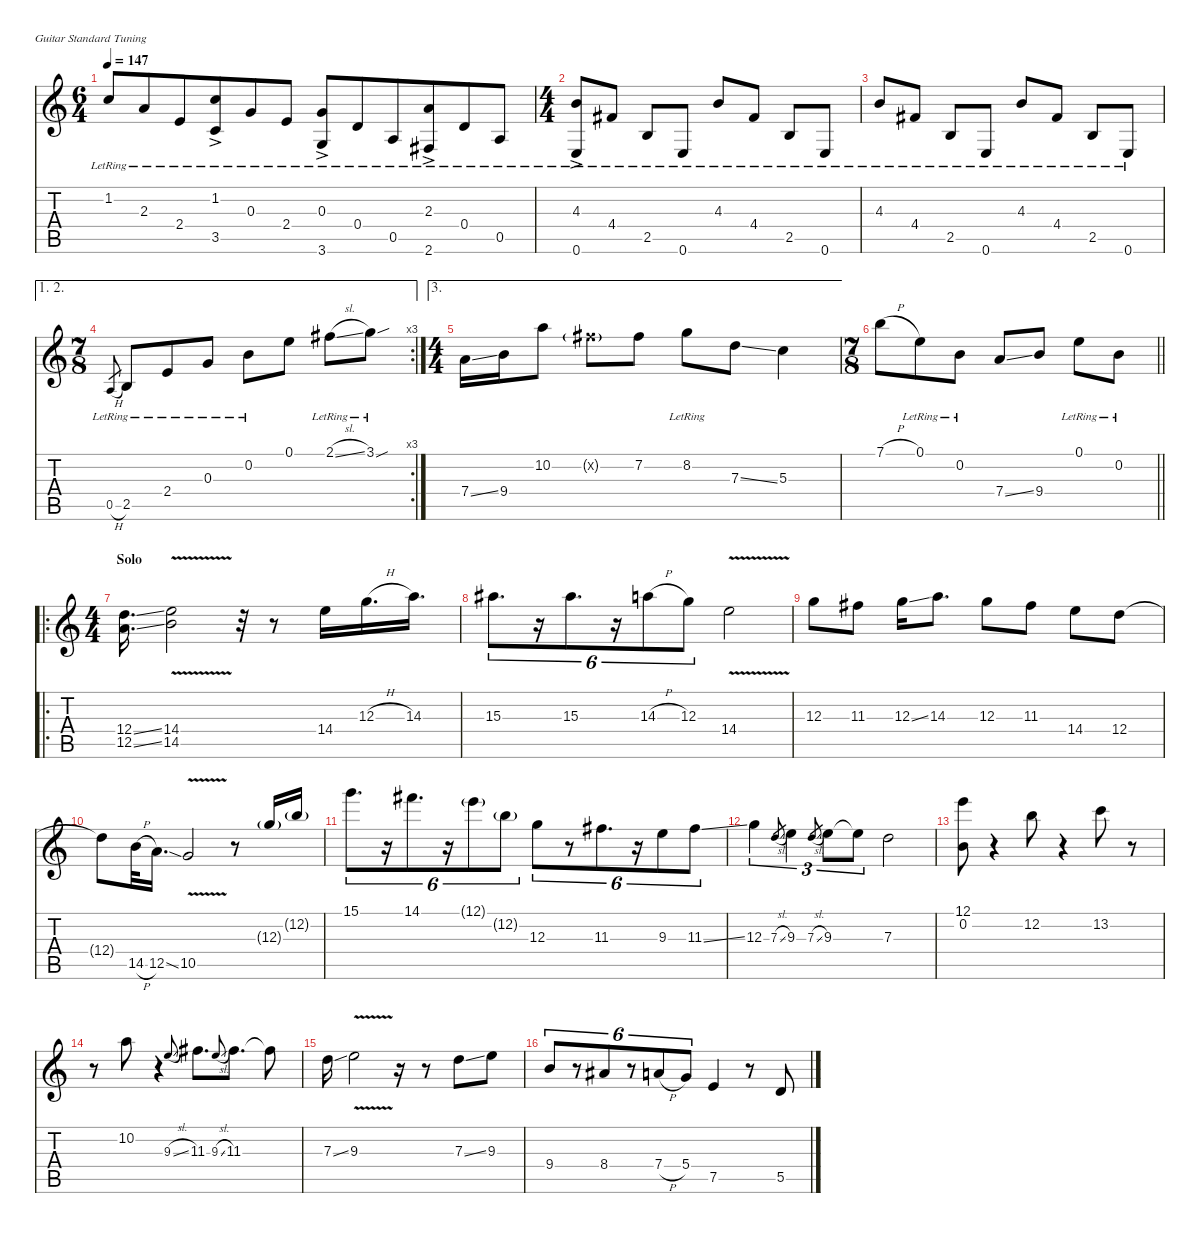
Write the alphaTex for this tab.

\defaultSystemsLayout 4
\hideDynamics
\bracketExtendMode nobrackets
\singleTrackTrackNamePolicy hidden
\multiTrackTrackNamePolicy hidden
\firstSystemTrackNameMode fullname
\otherSystemsTrackNameOrientation horizontal
\track ("Guitar 1" "s.guit.") {mute instrument acousticguitarsteel}
\staff {score tabs}
\tuning (E4 B3 G3 D3 A2 E2)
\ts (6 4)
\beaming (8 6 6)
\tempo 147
\clef g2
\ks c
1.2{lr}.8{dy mf beam Up} 2.3{lr}.8{beam Up} 2.4{lr}.8{beam Up} (1.2{ac lr} 3.5{lr}).8{dy f beam Up} 0.3{lr}.8{dy mf beam Up} 2.4{lr}.8{beam Up} (0.3{ac lr} 3.6{lr}).8{beam Up} 0.4{lr}.8{beam Up} 0.5{lr}.8{beam Up} (2.3{ac lr} 2.6{lr acc #}).8{dy f beam Up} 0.4{lr}.8{dy mf beam Up} 0.5{lr}.8{beam Up} |
\ts (4 4)
\beaming (8 2 2 2 2)
(4.3{ac lr} 0.6{lr}).8{beam Up} 4.4{lr acc #}.8{beam Up} 2.5{lr}.8{beam Up} 0.6{lr}.8{beam Up} 4.3{lr}.8{beam Up} 4.4{lr acc #}.8{beam Up} 2.5{lr}.8{beam Up} 0.6{lr}.8{beam Up} |
4.3{lr}.8{beam Up} 4.4{lr acc #}.8{beam Up} 2.5{lr}.8{beam Up} 0.6{lr}.8{beam Up} 4.3{lr}.8{beam Up} 4.4{lr acc #}.8{beam Up} 2.5{lr}.8{beam Up} 0.6{lr}.8{beam Up} |
\ae (1 2)
\rc 3
\ts (7 8)
\beaming (8 3 2 2)
0.5{h lr}.8{gr beam Up} 2.5{lr}.8{dy f beam Up} 2.4{lr}.8{beam Up} 0.3{lr}.8{beam Up} 0.2{lr}.8{beam Down} 0.1.8{dy ff beam Down} 2.1{sl lr acc #}.8{beam Down} 3.1{sou lr}.8{beam Down} |
\ae 3
\ts (4 4)
\beaming (8 2 2 2 2)
7.4{ss}.16{dy f beam Down} 9.4.16{beam Down} 10.2.8{beam Down} 7.2{g x acc #}.8{dy pp beam Down} 7.2{acc #}.8{dy f beam Down} 8.2{lr}.8{beam Down} 7.3{ss}.8{beam Down} 5.3.4{beam Down} |
\ts (7 8)
\beaming (8 3 2 2)
\barLineRight lightlight
7.1{h}.8{beam Down} 0.1{lr}.8{beam Down} 0.2{lr}.8{beam Down} 7.4{ss}.8{beam Up} 9.4.8{beam Up} 0.1{lr}.8{beam Down} 0.2{lr}.8{beam Down} |
\ro
\ts (4 4)
\beaming (8 2 2 2 2)
\section ("" "Solo")
(12.4{ss} 12.5{ss}).16{d instrument electricguitarjazz beam Down} (14.4{v} 14.5{v}).2{beam Down} r.32{beam Down} r.8{beam Down} 14.4.16{beam Down} 12.3{h}.16{d beam Down} 14.3.16{d beam Down} |
15.3{acc #}.8{d tu (6 4) beam Down} r.16{tu (6 4) beam Down} 15.3{acc #}.8{d tu (6 4) beam Down} r.16{tu (6 4) beam Down} 14.3{h}.8{tu (6 4) beam Down} 12.3.8{tu (6 4) beam Down} 14.4{v}.2{beam Down} |
12.3.8{beam Down} 11.3{acc #}.8{beam Down} 12.3{ss}.16{beam Down} 14.3.8{d beam Down} 12.3.8{beam Down} 11.3{acc #}.8{beam Down} 14.4.8{beam Down} 12.4.8{beam Down} |
12.4{t}.8{beam Down} 14.5{h}.32{beam Down} 12.5{ss}.16{d beam Down} 10.5{v}.2{dy mp beam Up} r.8{beam Up} 12.3{g}.16{beam Down} 12.2{g}.16{beam Down} |
15.1.8{d tu (6 4) dy f beam Down} r.16{tu (6 4) beam Down} 14.1{acc #}.8{d tu (6 4) beam Down} r.16{tu (6 4) beam Down} 12.1{g}.8{tu (6 4) dy mp beam Down} 12.2{g}.8{tu (6 4) dy mf beam Down} 12.3.8{tu (6 4) dy f beam Down} r.8{tu (6 4) beam Down} 11.3{acc #}.8{d tu (6 4) beam Down} r.16{tu (6 4) beam Down} 9.3.8{tu (6 4) beam Down} 11.3{ss acc #}.8{tu (6 4) beam Down} |
12.3.4{tu (3 2) beam Down} 7.3{sl}.8{gr dy mf beam Up} 9.3.4{tu (3 2) dy f beam Down} 7.3{sl}.8{gr dy mf beam Up} 9.3.8{tu (3 2) dy f beam Down} 9.3{t}.8{tu (3 2) beam Down} 7.3.2{beam Down} |
(12.1 0.2).8{beam Down} r.4{beam Down} 12.2.8{beam Down} r.4{beam Down} 13.2.8{beam Down} r.8{beam Down} |
r.8{beam Down} 10.2.8{beam Down} r.4{beam Down} 9.3{sl}.8{gr onbeat beam Up} 11.3{acc #}.8{d beam Down} 9.3{sl}.8{gr onbeat beam Up} 11.3{acc #}.8{d beam Down} 11.3{t acc #}.8{beam Down} |
7.3{ss}.16{beam Down} 9.3{v}.2{beam Down} r.16{beam Down} r.8{beam Down} 7.3{ss}.8{beam Down} 9.3.8{beam Down} |
9.4.8{tu (6 4) beam Up} r.8{tu (6 4) beam Up} 8.4{acc #}.8{tu (6 4) beam Up} r.8{tu (6 4) beam Up} 7.4{h}.8{tu (6 4) beam Up} 5.4.8{tu (6 4) beam Up} 7.5.4{dy mf beam Up} r.8{beam Up} 5.5{ss}.8{dy f beam Up}
